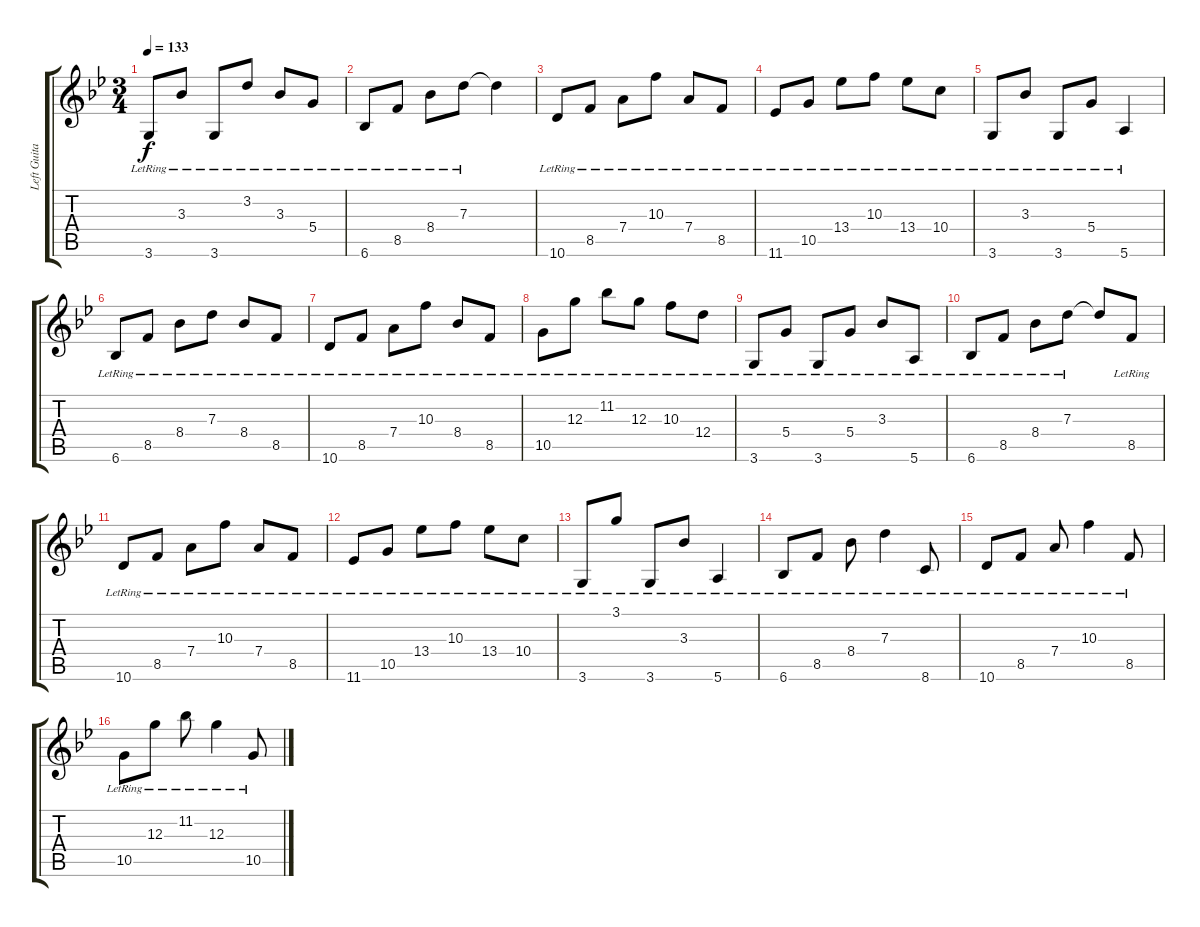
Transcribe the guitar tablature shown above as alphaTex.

\track ("Left Guitar" "Left Guita") {instrument acousticguitarnylon}
\staff {score tabs}
\tuning (E4 B3 G3 D3 A2 E2) {hide}
\ts (3 4)
\tempo 133
\clef g2
\ks gminor
3.6{lr}.8{dy f} 3.3{lr}.8 3.6{lr}.8 3.2{lr}.8 3.3{lr}.8 5.4{lr}.8 |
6.6{lr}.8 8.5{lr}.8 8.4{lr}.8 7.3{lr}.8 7.3{t}.4 |
10.6{lr}.8 8.5{lr}.8 7.4{lr}.8 10.3{lr}.8 7.4{lr}.8 8.5{lr}.8 |
11.6{lr}.8 10.5{lr}.8 13.4{lr}.8 10.3{lr}.8 13.4{lr}.8 10.4{lr}.8 |
3.6{lr}.8 3.3{lr}.8 3.6{lr}.8 5.4{lr}.8 5.6{lr}.4 |
6.6{lr}.8 8.5{lr}.8 8.4{lr}.8 7.3{lr}.8 8.4{lr}.8 8.5{lr}.8 |
10.6{lr}.8 8.5{lr}.8 7.4{lr}.8 10.3{lr}.8 8.4{lr}.8 8.5{lr}.8 |
10.5{lr}.8 12.3{lr}.8 11.2{lr}.8 12.3{lr}.8 10.3{lr}.8 12.4{lr}.8 |
3.6{lr}.8 5.4{lr}.8 3.6{lr}.8 5.4{lr}.8 3.3{lr}.8 5.6{lr}.8 |
6.6{lr}.8 8.5{lr}.8 8.4{lr}.8 7.3{lr}.8 7.3{t}.8 8.5{lr}.8 |
10.6{lr}.8 8.5{lr}.8 7.4{lr}.8 10.3{lr}.8 7.4{lr}.8 8.5{lr}.8 |
11.6{lr}.8 10.5{lr}.8 13.4{lr}.8 10.3{lr}.8 13.4{lr}.8 10.4{lr}.8 |
3.6{lr}.8 3.1{lr}.8 3.6{lr}.8 3.3{lr}.8 5.6{lr}.4 |
6.6{lr}.8 8.5{lr}.8 8.4{lr}.8 7.3{lr}.4 8.6{lr}.8 |
10.6{lr}.8 8.5{lr}.8 7.4{lr}.8 10.3{lr}.4 8.5{lr}.8 |
10.5{lr}.8 12.3{lr}.8 11.2{lr}.8 12.3{lr}.4 10.5{lr}.8
